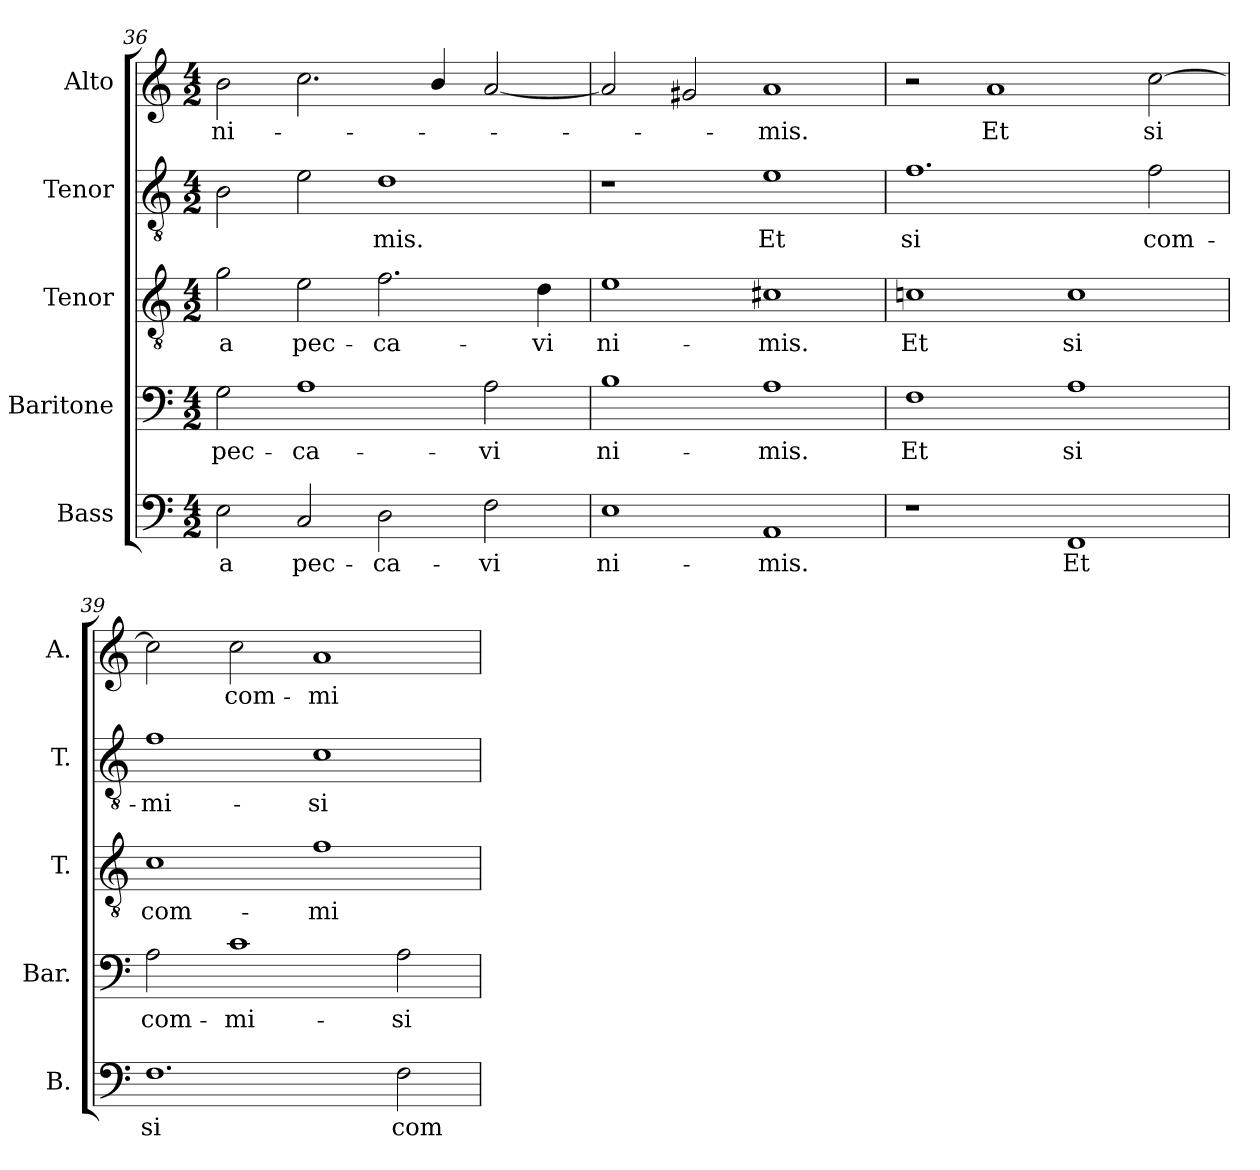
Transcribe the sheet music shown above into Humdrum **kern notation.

**kern	**text	**kern	**text	**kern	**text	**kern	**text	**kern	**text
*part5	*part5	*part4	*part4	*part3	*part3	*part2	*part2	*part1	*part1
*staff5	*staff5	*staff4	*staff4	*staff3	*staff3	*staff2	*staff2	*staff1	*staff1
*I"Bass	*	*I"Baritone	*	*I"Tenor	*	*I"Tenor	*	*I"Alto	*
*I'B.	*	*I'Bar.	*	*I'T.	*	*I'T.	*	*I'A.	*
*clefF4	*	*clefF4	*	*clefGv2	*	*clefGv2	*	*clefG2	*
*	*	*	*	*ITrd7c12	*	*ITrd7c12	*	*	*
*k[]	*	*k[]	*	*k[]	*	*k[]	*	*k[]	*
*C:	*	*C:	*	*C:	*	*C:	*	*C:	*
*M4/2	*	*M4/2	*	*M4/2	*	*M4/2	*	*M4/2	*
=36	=36	=36	=36	=36	=36	=36	=36	=36	=36
!	!LO:LY:b:color=#000000	!	!	!	!	!	!	!	!
!	!	!	!LO:LY:b:color=#000000	!	!	!	!	!	!
!	!	!	!	!	!LO:LY:b:color=#000000	!	!	!	!
!	!	!	!	!	!	!	!	!	!LO:LY:b:color=#000000
2Ei\	-a	2Gi\	pec-	2Gi\	-a	2BBi\	.	2bi\	ni-
!	!LO:LY:b:color=#000000	!	!	!	!	!	!	!	!
!	!	!	!LO:LY:b:color=#000000	!	!	!	!	!	!
!	!	!	!	!	!LO:LY:b:color=#000000	!	!	!	!
2Ci/	pec-	1Ai	-ca-	2Ei\	pec-	2Ei\	.	2.cci\	.
!	!LO:LY:b:color=#000000	!	!	!	!	!	!	!	!
!	!	!	!	!	!LO:LY:b:color=#000000	!	!	!	!
!	!	!	!	!	!	!	!LO:LY:b:color=#000000	!	!
2Di\	-ca-	.	.	2.Fi\	-ca-	1Di	-mis.	.	.
.	.	.	.	.	.	.	.	4bi/	.
!	!LO:LY:b:color=#000000	!	!	!	!	!	!	!	!
!	!	!	!LO:LY:b:color=#000000	!	!	!	!	!	!
2Fi\	-vi	2Ai\	-vi	.	.	.	.	[2ai/	.
!	!	!	!	!	!LO:LY:b:color=#000000	!	!	!	!
.	.	.	.	4Di\	-vi	.	.	.	.
=37	=37	=37	=37	=37	=37	=37	=37	=37	=37
!	!LO:LY:b:color=#000000	!	!	!	!	!	!	!	!
!	!	!	!LO:LY:b:color=#000000	!	!	!	!	!	!
!	!	!	!	!	!LO:LY:b:color=#000000	!	!	!	!
1Ei	ni-	1Bi	ni-	1Ei	ni-	1r	.	2ai/]	.
.	.	.	.	.	.	.	.	2g#Xi/	.
!	!LO:LY:b:color=#000000	!	!	!	!	!	!	!	!
!	!	!	!LO:LY:b:color=#000000	!	!	!	!	!	!
!	!	!	!	!	!LO:LY:b:color=#000000	!	!	!	!
!	!	!	!	!	!	!	!LO:LY:b:color=#000000	!	!
!	!	!	!	!	!	!	!	!	!LO:LY:b:color=#000000
1AAi	-mis.	1Ai	-mis.	1C#Xi	-mis.	1Ei	Et	1ai	-mis.
=38	=38	=38	=38	=38	=38	=38	=38	=38	=38
!	!	!	!LO:LY:b:color=#000000	!	!	!	!	!	!
!	!	!	!	!	!LO:LY:b:color=#000000	!	!	!	!
!	!	!	!	!	!	!	!LO:LY:b:color=#000000	!	!
1r	.	1Fi	Et	1Cni	Et	1.Fi	si	2r	.
!	!	!	!	!	!	!	!	!	!LO:LY:b:color=#000000
.	.	.	.	.	.	.	.	1ai	Et
!	!LO:LY:b:color=#000000	!	!	!	!	!	!	!	!
!	!	!	!LO:LY:b:color=#000000	!	!	!	!	!	!
!	!	!	!	!	!LO:LY:b:color=#000000	!	!	!	!
1FFi	Et	1Ai	si	1Ci	si	.	.	.	.
!	!	!	!	!	!	!	!LO:LY:b:color=#000000	!	!
!	!	!	!	!	!	!	!	!	!LO:LY:b:color=#000000
.	.	.	.	.	.	2Fi\	com-	[2cci\	si
=39	=39	=39	=39	=39	=39	=39	=39	=39	=39
!	!LO:LY:b:color=#000000	!	!	!	!	!	!	!	!
!	!	!	!LO:LY:b:color=#000000	!	!	!	!	!	!
!	!	!	!	!	!LO:LY:b:color=#000000	!	!	!	!
!	!	!	!	!	!	!	!LO:LY:b:color=#000000	!	!
1.Fi	si	2Ai\	com-	1Ci	com-	1Fi	-mi-	2cci\]	.
!	!	!	!LO:LY:b:color=#000000	!	!	!	!	!	!
!	!	!	!	!	!	!	!	!	!LO:LY:b:color=#000000
.	.	1ci	-mi-	.	.	.	.	2cci\	com-
!	!	!	!	!	!LO:LY:b:color=#000000	!	!	!	!
!	!	!	!	!	!	!	!LO:LY:b:color=#000000	!	!
!	!	!	!	!	!	!	!	!	!LO:LY:b:color=#000000
.	.	.	.	1Fi	-mi-	1Ci	-si	1ai	-mi-
!	!LO:LY:b:color=#000000	!	!	!	!	!	!	!	!
!	!	!	!LO:LY:b:color=#000000	!	!	!	!	!	!
2Fi\	com-	2Ai\	-si	.	.	.	.	.	.
=	=	=	=	=	=	=	=	=	=
*-	*-	*-	*-	*-	*-	*-	*-	*-	*-
